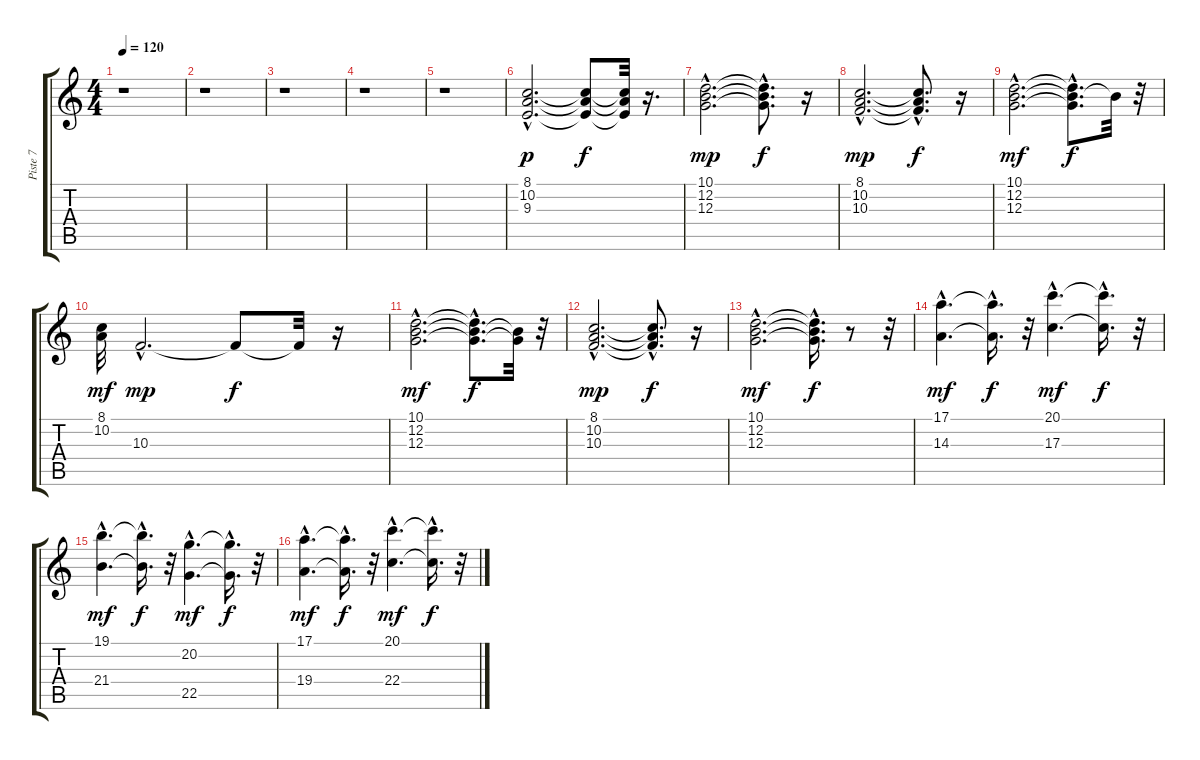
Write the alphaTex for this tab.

\track ("Piste 7" "Piste 7") {instrument electricpiano1}
\staff {score tabs}
\tuning (E4 B3 G3 D3 A2 E2) {hide}
\ts (4 4)
\tempo 120
\clef g2
\ks c
r.1{dy mp} |
r.1 |
r.1 |
r.1 |
r.1 |
(8.1{hac} 10.2{hac} 9.3{hac}).2{d dy p} (8.1{t} 10.2{t} 9.3{t}).8{dy f} (8.1{t} 10.2{t} 9.3{t}).32 r.16{d} |
(10.1{hac} 12.2{hac} 12.3{hac}).2{d dy mp} (10.1{hac t} 12.2{hac t} 12.3{hac t}).8{d dy f} r.16 |
(8.1{hac} 10.2{hac} 10.3{hac}).2{d dy mp} (8.1{hac t} 10.2{hac t} 10.3{hac t}).8{d dy f} r.16 |
(10.1{hac} 12.2{hac} 12.3{hac}).2{d dy mf} (10.1{hac t} 12.2{hac t} 12.3{hac t}).8{d dy f} 12.2{t}.32 r.32 |
(8.1 10.2).32{dy mf} 10.3{hac}.2{d dy mp} 10.3{t}.8{dy f} 10.3{t}.32 r.16 |
(10.1{hac} 12.2{hac} 12.3{hac}).2{d dy mf} (10.1{hac t} 12.2{hac t} 12.3{hac t}).8{d dy f} (12.2{t} 12.3{t}).32 r.32 |
(8.1{hac} 10.2{hac} 10.3{hac}).2{d dy mp} (8.1{hac t} 10.2{hac t} 10.3{hac t}).8{d dy f} r.16 |
(10.1{hac} 12.2{hac} 12.3{hac}).2{d dy mf} (10.1{hac t} 12.2{hac t} 12.3{hac t}).16{d dy f} r.8 r.32 |
(17.1{hac} 14.3{hac}).4{d dy mf} (17.1{hac t} 14.3{hac t}).16{d dy f} r.32 (20.1{hac} 17.3{hac}).4{d dy mf} (20.1{hac t} 17.3{hac t}).16{d dy f} r.32 |
(19.1{hac} 21.4{hac}).4{d dy mf} (19.1{hac t} 21.4{hac t}).16{d dy f} r.32 (20.2{hac} 22.5{hac}).4{d dy mf} (20.2{hac t} 22.5{hac t}).16{d dy f} r.32 |
(17.1{hac} 19.4{hac}).4{d dy mf} (17.1{hac t} 19.4{hac t}).16{d dy f} r.32 (20.1{hac} 22.4{hac}).4{d dy mf} (20.1{hac t} 22.4{hac t}).16{d dy f} r.32
